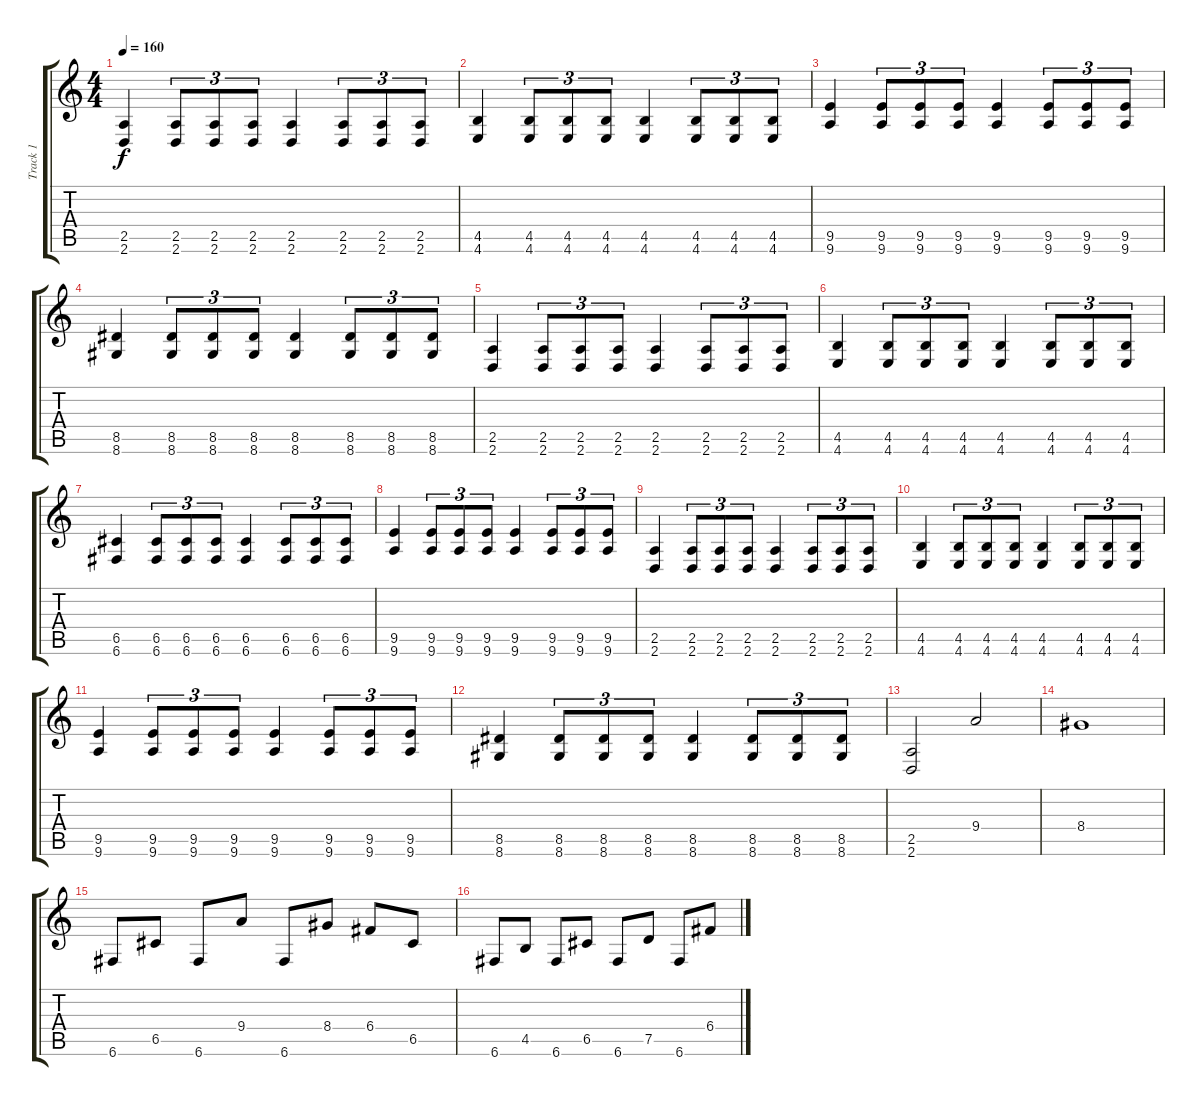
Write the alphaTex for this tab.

\track ("Track 1" "Track 1") {instrument distortionguitar}
\staff {score tabs}
\tuning (D4 A3 F3 C3 G2 C2) {hide}
\ts (4 4)
\tempo 160
\clef g2
\ks c
(2.5 2.6).4{dy f} (2.5 2.6).8{tu (3 2)} (2.5 2.6).8{tu (3 2)} (2.5 2.6).8{tu (3 2)} (2.5 2.6).4 (2.5 2.6).8{tu (3 2)} (2.5 2.6).8{tu (3 2)} (2.5 2.6).8{tu (3 2)} |
(4.5 4.6).4 (4.5 4.6).8{tu (3 2)} (4.5 4.6).8{tu (3 2)} (4.5 4.6).8{tu (3 2)} (4.5 4.6).4 (4.5 4.6).8{tu (3 2)} (4.5 4.6).8{tu (3 2)} (4.5 4.6).8{tu (3 2)} |
(9.5 9.6).4 (9.5 9.6).8{tu (3 2)} (9.5 9.6).8{tu (3 2)} (9.5 9.6).8{tu (3 2)} (9.5 9.6).4 (9.5 9.6).8{tu (3 2)} (9.5 9.6).8{tu (3 2)} (9.5 9.6).8{tu (3 2)} |
(8.5 8.6).4 (8.5 8.6).8{tu (3 2)} (8.5 8.6).8{tu (3 2)} (8.5 8.6).8{tu (3 2)} (8.5 8.6).4 (8.5 8.6).8{tu (3 2)} (8.5 8.6).8{tu (3 2)} (8.5 8.6).8{tu (3 2)} |
(2.5 2.6).4 (2.5 2.6).8{tu (3 2)} (2.5 2.6).8{tu (3 2)} (2.5 2.6).8{tu (3 2)} (2.5 2.6).4 (2.5 2.6).8{tu (3 2)} (2.5 2.6).8{tu (3 2)} (2.5 2.6).8{tu (3 2)} |
(4.5 4.6).4 (4.5 4.6).8{tu (3 2)} (4.5 4.6).8{tu (3 2)} (4.5 4.6).8{tu (3 2)} (4.5 4.6).4 (4.5 4.6).8{tu (3 2)} (4.5 4.6).8{tu (3 2)} (4.5 4.6).8{tu (3 2)} |
(6.5 6.6).4 (6.5 6.6).8{tu (3 2)} (6.5 6.6).8{tu (3 2)} (6.5 6.6).8{tu (3 2)} (6.5 6.6).4 (6.5 6.6).8{tu (3 2)} (6.5 6.6).8{tu (3 2)} (6.5 6.6).8{tu (3 2)} |
(9.5 9.6).4 (9.5 9.6).8{tu (3 2)} (9.5 9.6).8{tu (3 2)} (9.5 9.6).8{tu (3 2)} (9.5 9.6).4 (9.5 9.6).8{tu (3 2)} (9.5 9.6).8{tu (3 2)} (9.5 9.6).8{tu (3 2)} |
(2.5 2.6).4 (2.5 2.6).8{tu (3 2)} (2.5 2.6).8{tu (3 2)} (2.5 2.6).8{tu (3 2)} (2.5 2.6).4 (2.5 2.6).8{tu (3 2)} (2.5 2.6).8{tu (3 2)} (2.5 2.6).8{tu (3 2)} |
(4.5 4.6).4 (4.5 4.6).8{tu (3 2)} (4.5 4.6).8{tu (3 2)} (4.5 4.6).8{tu (3 2)} (4.5 4.6).4 (4.5 4.6).8{tu (3 2)} (4.5 4.6).8{tu (3 2)} (4.5 4.6).8{tu (3 2)} |
(9.5 9.6).4 (9.5 9.6).8{tu (3 2)} (9.5 9.6).8{tu (3 2)} (9.5 9.6).8{tu (3 2)} (9.5 9.6).4 (9.5 9.6).8{tu (3 2)} (9.5 9.6).8{tu (3 2)} (9.5 9.6).8{tu (3 2)} |
(8.5 8.6).4 (8.5 8.6).8{tu (3 2)} (8.5 8.6).8{tu (3 2)} (8.5 8.6).8{tu (3 2)} (8.5 8.6).4 (8.5 8.6).8{tu (3 2)} (8.5 8.6).8{tu (3 2)} (8.5 8.6).8{tu (3 2)} |
(2.5 2.6).2 9.4.2 |
8.4.1 |
6.6.8 6.5.8 6.6.8 9.4.8 6.6.8 8.4.8 6.4.8 6.5.8 |
6.6.8 4.5.8 6.6.8 6.5.8 6.6.8 7.5.8 6.6.8 6.4.8
